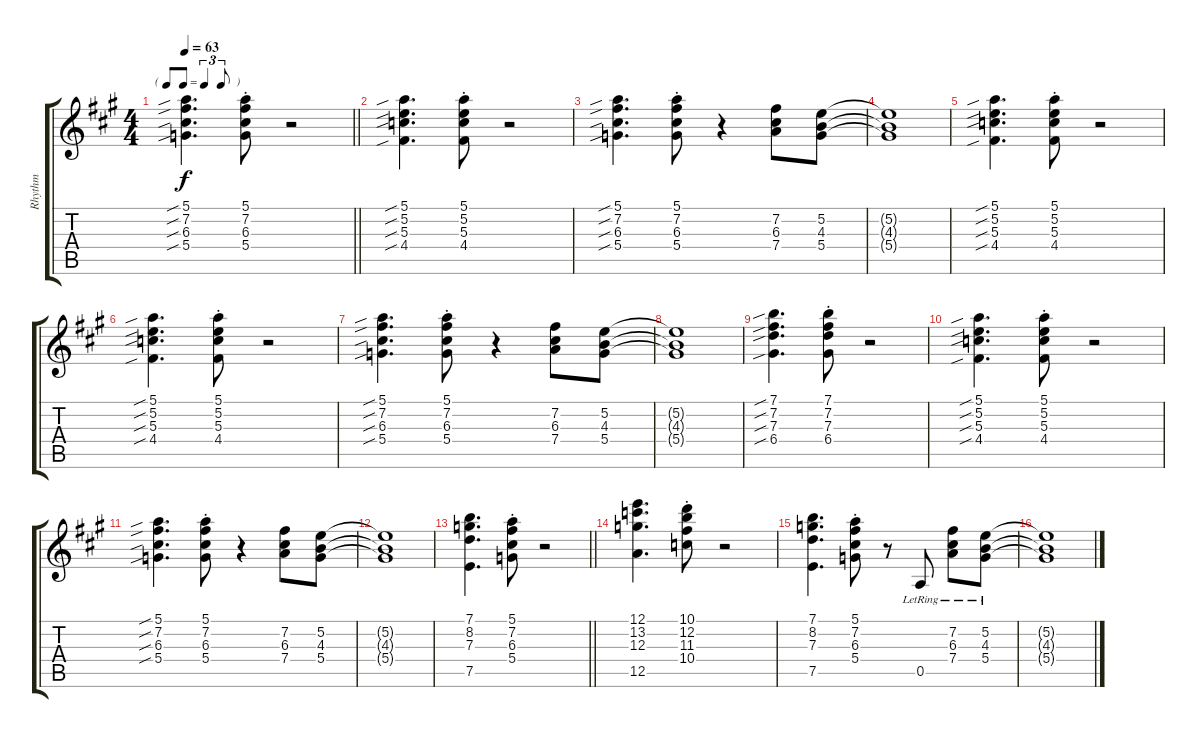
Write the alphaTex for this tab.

\track ("Rhythm" "Rhythm") {instrument electricguitarjazz}
\staff {score tabs}
\tuning (E4 B3 G3 D3 A2 E2) {hide}
\ts (4 4)
\tf triplet8th
\tempo 63
\clef g2
\barLineRight lightlight
\ks a
(5.1{sib} 7.2{sib} 6.3{sib} 5.4{sib}).4{d dy f instrument electricguitarjazz} (5.1{st} 7.2{st} 6.3{st} 5.4{st}).8 r.2 |
(5.1{sib} 5.2{sib} 5.3{sib} 4.4{sib}).4{d} (5.1{st} 5.2{st} 5.3{st} 4.4{st}).8 r.2 |
(5.1{sib} 7.2{sib} 6.3{sib} 5.4{sib}).4{d} (5.1{st} 7.2{st} 6.3{st} 5.4{st}).8 r.4 (7.2 6.3 7.4).8 (5.2 4.3 5.4).8 |
(5.2{t} 4.3{t} 5.4{t}).1 |
(5.1{sib} 5.2{sib} 5.3{sib} 4.4{sib}).4{d} (5.1{st} 5.2{st} 5.3{st} 4.4{st}).8 r.2 |
(5.1{sib} 5.2{sib} 5.3{sib} 4.4{sib}).4{d} (5.1{st} 5.2{st} 5.3{st} 4.4{st}).8 r.2 |
(5.1{sib} 7.2{sib} 6.3{sib} 5.4{sib}).4{d} (5.1{st} 7.2{st} 6.3{st} 5.4{st}).8 r.4 (7.2 6.3 7.4).8 (5.2 4.3 5.4).8 |
(5.2{t} 4.3{t} 5.4{t}).1 |
(7.1{sib} 7.2{sib} 7.3{sib} 6.4{sib}).4{d} (7.1{st} 7.2{st} 7.3{st} 6.4{st}).8 r.2 |
(5.1{sib} 5.2{sib} 5.3{sib} 4.4{sib}).4{d} (5.1{st} 5.2{st} 5.3{st} 4.4{st}).8 r.2 |
(5.1{sib} 7.2{sib} 6.3{sib} 5.4{sib}).4{d} (5.1{st} 7.2{st} 6.3{st} 5.4{st}).8 r.4 (7.2 6.3 7.4).8 (5.2 4.3 5.4).8 |
(5.2{t} 4.3{t} 5.4{t}).1 |
\barLineRight lightlight
(7.1 8.2 7.3 7.5).4{d} (5.1{st} 7.2{st} 6.3{st} 5.4{st}).8 r.2 |
(12.1 13.2 12.3 12.5).4{d} (10.1{st} 12.2{st} 11.3{st} 10.4{st}).8 r.2 |
(7.1 8.2 7.3 7.5).4{d} (5.1{st} 7.2{st} 6.3{st} 5.4{st}).8 r.8 0.5{lr}.8 (7.2{lr} 6.3{lr} 7.4{lr}).8 (5.2{lr} 4.3{lr} 5.4{lr}).8 |
(5.2{t} 4.3{t} 5.4{t}).1
